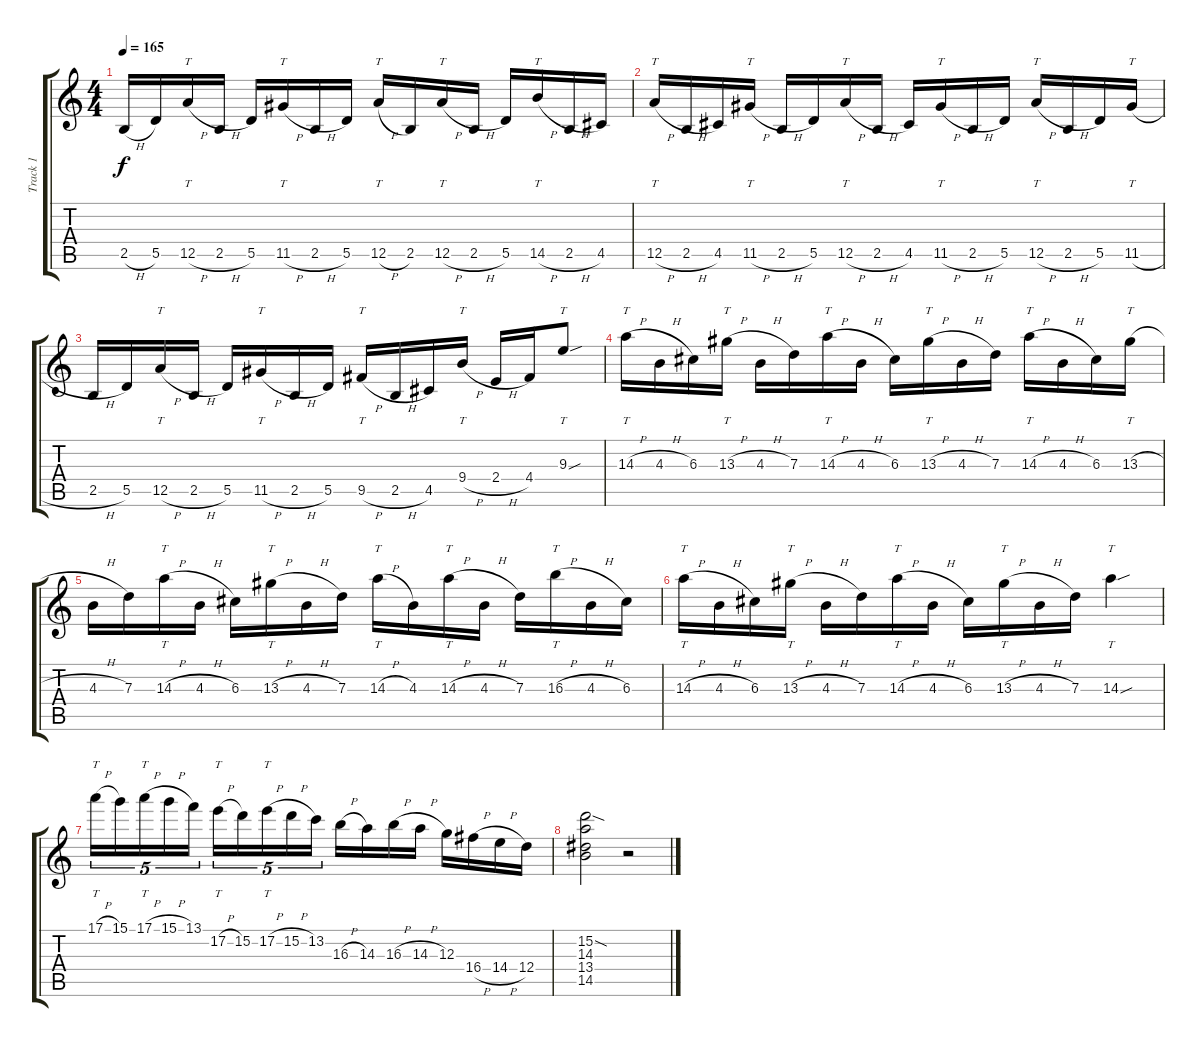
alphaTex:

\track ("Track 1" "Track 1") {instrument overdrivenguitar}
\staff {score tabs}
\tuning (E4 B3 G3 D3 A2 E2) {hide}
\ts (4 4)
\tempo 165
\clef g2
\ks c
2.5{h}.16{dy f} 5.5.16 12.5{h}.16{tt} 2.5{h}.16 5.5.16 11.5{h}.16{tt} 2.5{h}.16 5.5.16 12.5{h}.16{tt} 2.5.16 12.5{h}.16{tt} 2.5{h}.16 5.5.16 14.5{h}.16{tt} 2.5{h}.16 4.5.16 |
12.5{h}.16{tt} 2.5{h}.16 4.5.16 11.5{h}.16{tt} 2.5{h}.16 5.5.16 12.5{h}.16{tt} 2.5{h}.16 4.5.16 11.5{h}.16{tt} 2.5{h}.16 5.5.16 12.5{h}.16{tt} 2.5{h}.16 5.5.16 11.5{h}.16{tt} |
2.5{h}.16 5.5.16 12.5{h}.16{tt} 2.5{h}.16 5.5.16 11.5{h}.16{tt} 2.5{h}.16 5.5.16 9.5{h}.16{tt} 2.5{h}.16 4.5.16 9.4{h}.16{tt} 2.4{h}.16 4.4.16 9.3{sou}.8{tt} |
14.3{h}.16{tt} 4.3{h}.16 6.3.16 13.3{h}.16{tt} 4.3{h}.16 7.3.16 14.3{h}.16{tt} 4.3{h}.16 6.3.16 13.3{h}.16{tt} 4.3{h}.16 7.3.16 14.3{h}.16{tt} 4.3{h}.16 6.3.16 13.3{h}.16{tt} |
4.3{h}.16 7.3.16 14.3{h}.16{tt} 4.3{h}.16 6.3.16 13.3{h}.16{tt} 4.3{h}.16 7.3.16 14.3{h}.16{tt} 4.3.16 14.3{h}.16{tt} 4.3{h}.16 7.3.16 16.3{h}.16{tt} 4.3{h}.16 6.3.16 |
14.3{h}.16{tt} 4.3{h}.16 6.3.16 13.3{h}.16{tt} 4.3{h}.16 7.3.16 14.3{h}.16{tt} 4.3{h}.16 6.3.16 13.3{h}.16{tt} 4.3{h}.16 7.3.16 14.3{sou}.4{tt} |
17.1{h}.16{tt tu (5 4)} 15.1.16{tu (5 4)} 17.1{h}.16{tt tu (5 4)} 15.1{h}.16{tu (5 4)} 13.1.16{tu (5 4)} 17.2{h}.16{tt tu (5 4)} 15.2.16{tu (5 4)} 17.2{h}.16{tt tu (5 4)} 15.2{h}.16{tu (5 4)} 13.2.16{tu (5 4)} 16.3{h}.16 14.3.16 16.3{h}.16 14.3{h}.16 12.3.16 16.4{h}.16 14.4{h}.16 12.4.16 |
(15.2{sod} 14.3 13.4 14.5).2 r.2
